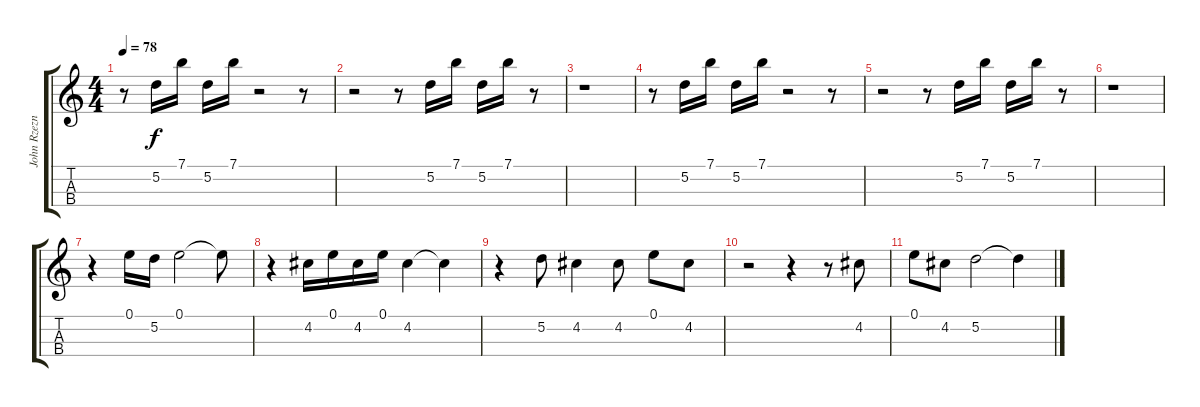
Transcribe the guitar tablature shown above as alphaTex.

\track ("John Rzeznik (Mandolin)" "John Rzezn") {instrument koto}
\staff {score tabs}
\tuning (E5 A4 D4 G3) {hide}
\ts (4 4)
\tempo 78
\clef g2
\ks c
r.8{dy f} 5.2.16 7.1.16 5.2.16 7.1.16 r.2 r.8 |
r.2 r.8 5.2.16 7.1.16 5.2.16 7.1.16 r.8 |
r.1 |
r.8 5.2.16 7.1.16 5.2.16 7.1.16 r.2 r.8 |
r.2 r.8 5.2.16 7.1.16 5.2.16 7.1.16 r.8 |
r.1 |
r.4 0.1.16 5.2.16 0.1.2 0.1{t}.8 |
r.4 4.2.16 0.1.16 4.2.16 0.1.16 4.2.4 4.2{t}.4 |
r.4 5.2.8 4.2.4 4.2.8 0.1.8 4.2.8 |
r.2 r.4 r.8 4.2.8 |
0.1.8 4.2.8 5.2.2 5.2{t}.4
